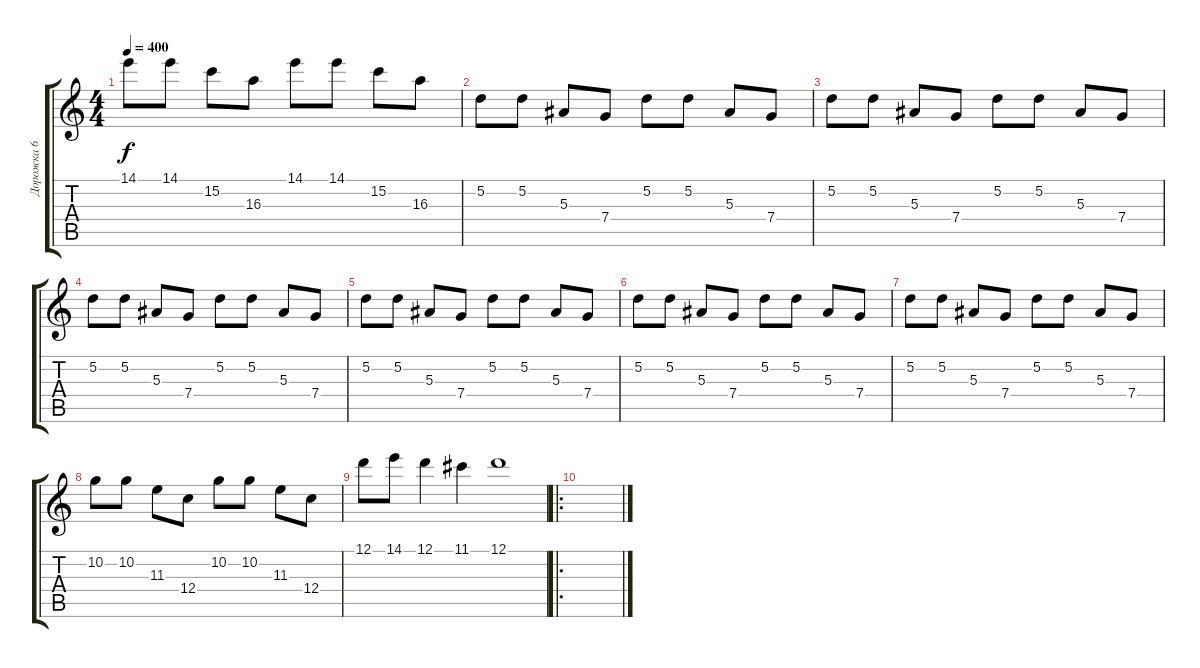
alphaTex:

\track ("Дорожка 6" "Дорожка 6") {instrument overdrivenguitar}
\staff {score tabs}
\tuning (D4 A3 F3 C3 G2 D2) {hide}
\ts (4 4)
\tempo 400
\clef g2
\ks c
14.1.8{dy f} 14.1.8 15.2.8 16.3.8 14.1.8 14.1.8 15.2.8 16.3.8 |
5.2.8 5.2.8 5.3.8 7.4.8 5.2.8 5.2.8 5.3.8 7.4.8 |
5.2.8 5.2.8 5.3.8 7.4.8 5.2.8 5.2.8 5.3.8 7.4.8 |
5.2.8 5.2.8 5.3.8 7.4.8 5.2.8 5.2.8 5.3.8 7.4.8 |
5.2.8 5.2.8 5.3.8 7.4.8 5.2.8 5.2.8 5.3.8 7.4.8 |
5.2.8 5.2.8 5.3.8 7.4.8 5.2.8 5.2.8 5.3.8 7.4.8 |
5.2.8 5.2.8 5.3.8 7.4.8 5.2.8 5.2.8 5.3.8 7.4.8 |
10.2.8 10.2.8 11.3.8 12.4.8 10.2.8 10.2.8 11.3.8 12.4.8 |
12.1.8 14.1.8 12.1.4 11.1.4 12.1.1 |
\ro
